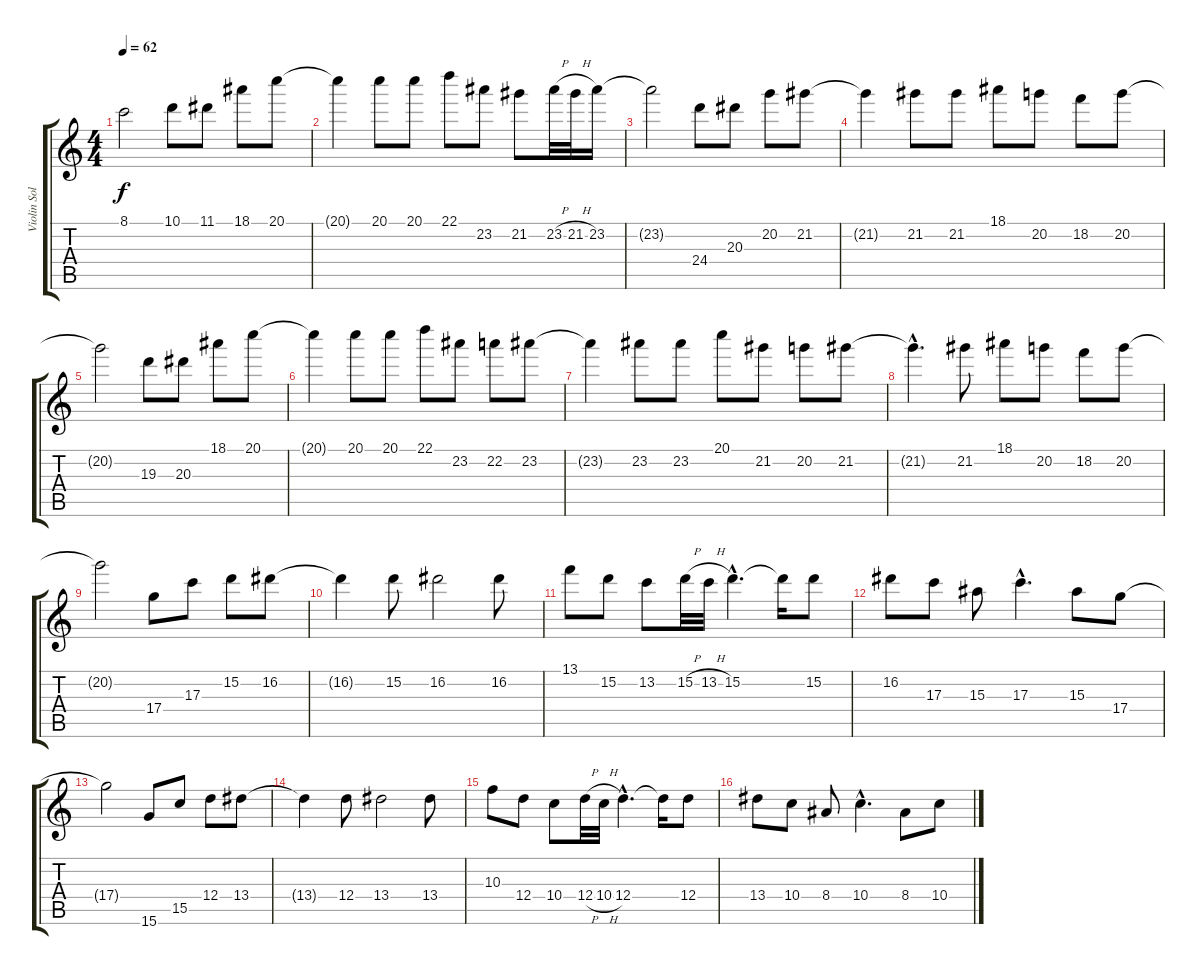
\track ("Violin Solo" "Violin Sol") {instrument distortionguitar}
\staff {score tabs}
\tuning (E4 B3 G3 D3 A2 E2) {hide}
\ts (4 4)
\tempo 62
\clef g2
\ks c
8.1{t}.2{dy f} 10.1.8 11.1.8 18.1.8 20.1.8 |
20.1{t}.4 20.1.8 20.1.8 22.1.8 23.2.8 21.2.8 23.2{h}.32 21.2{h}.32 23.2.16 |
23.2{t}.2 24.4.8 20.3.8 20.2.8 21.2.8 |
21.2{t}.4 21.2.8 21.2.8 18.1.8 20.2.8 18.2.8 20.2.8 |
20.2{t}.2 19.3.8 20.3.8 18.1.8 20.1.8 |
20.1{t}.4 20.1.8 20.1.8 22.1.8 23.2.8 22.2.8 23.2.8 |
23.2{t}.4 23.2.8 23.2.8 20.1.8 21.2.8 20.2.8 21.2.8 |
21.2{hac t}.4{d} 21.2.8 18.1.8 20.2.8 18.2.8 20.2.8 |
20.2{t}.2 17.4.8 17.3.8 15.2.8 16.2.8 |
16.2{t}.4 15.2.8 16.2.2 16.2.8 |
13.1.8 15.2.8 13.2.8 15.2{h}.32 13.2{h}.32 15.2{hac}.4{d} 15.2{t}.16 15.2.8 |
16.2.8 17.3.8 15.3.8 17.3{hac}.4{d} 15.3.8 17.4.8 |
17.4{t}.2 15.6.8 15.5.8 12.4.8 13.4.8 |
13.4{t}.4 12.4.8 13.4.2 13.4.8 |
10.3.8 12.4.8 10.4.8 12.4{h}.32 10.4{h}.32 12.4{hac}.4{d} 12.4{t}.16 12.4.8 |
13.4.8 10.4.8 8.4.8 10.4{hac}.4{d} 8.4.8 10.4.8
